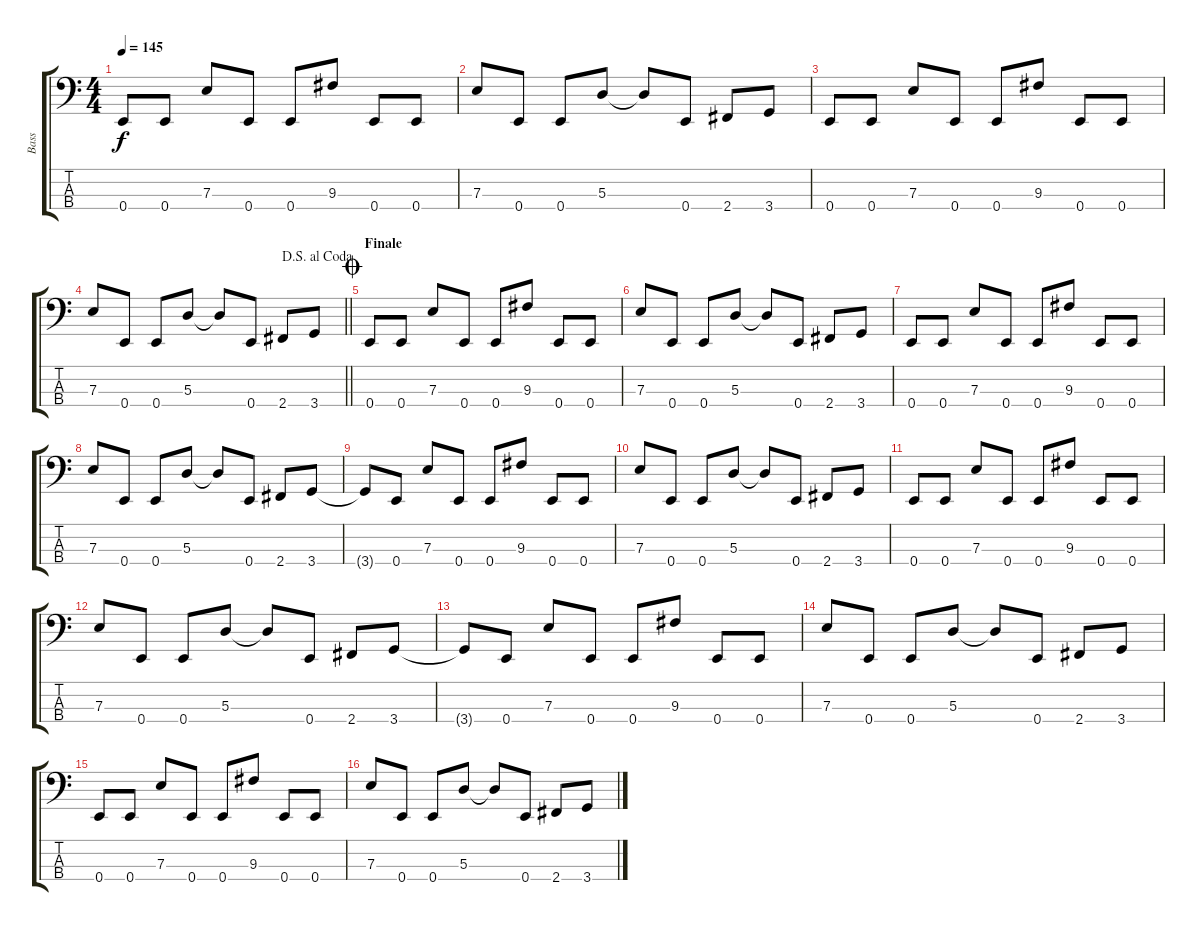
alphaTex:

\track ("Bass" "Bass") {instrument electricbassfinger}
\staff {score tabs}
\tuning (G2 D2 A1 E1) {hide}
\ts (4 4)
\tempo 145
\clef f4
\ks c
0.4.8{dy f} 0.4.8 7.3.8 0.4.8 0.4.8 9.3.8 0.4.8 0.4.8 |
7.3.8 0.4.8 0.4.8 5.3.8 5.3{t}.8 0.4.8 2.4.8 3.4.8 |
0.4.8 0.4.8 7.3.8 0.4.8 0.4.8 9.3.8 0.4.8 0.4.8 |
\jump dalsegnoalcoda
\barLineRight lightlight
7.3.8 0.4.8 0.4.8 5.3.8 5.3{t}.8 0.4.8 2.4.8 3.4.8 |
\section ("" "Finale")
\jump coda
0.4.8 0.4.8 7.3.8 0.4.8 0.4.8 9.3.8 0.4.8 0.4.8 |
7.3.8 0.4.8 0.4.8 5.3.8 5.3{t}.8 0.4.8 2.4.8 3.4.8 |
0.4.8 0.4.8 7.3.8 0.4.8 0.4.8 9.3.8 0.4.8 0.4.8 |
7.3.8 0.4.8 0.4.8 5.3.8 5.3{t}.8 0.4.8 2.4.8 3.4.8 |
3.4{t}.8 0.4.8 7.3.8 0.4.8 0.4.8 9.3.8 0.4.8 0.4.8 |
7.3.8 0.4.8 0.4.8 5.3.8 5.3{t}.8 0.4.8 2.4.8 3.4.8 |
0.4.8 0.4.8 7.3.8 0.4.8 0.4.8 9.3.8 0.4.8 0.4.8 |
7.3.8 0.4.8 0.4.8 5.3.8 5.3{t}.8 0.4.8 2.4.8 3.4.8 |
3.4{t}.8 0.4.8 7.3.8 0.4.8 0.4.8 9.3.8 0.4.8 0.4.8 |
7.3.8 0.4.8 0.4.8 5.3.8 5.3{t}.8 0.4.8 2.4.8 3.4.8 |
0.4.8 0.4.8 7.3.8 0.4.8 0.4.8 9.3.8 0.4.8 0.4.8 |
7.3.8 0.4.8 0.4.8 5.3.8 5.3{t}.8 0.4.8 2.4.8 3.4.8
